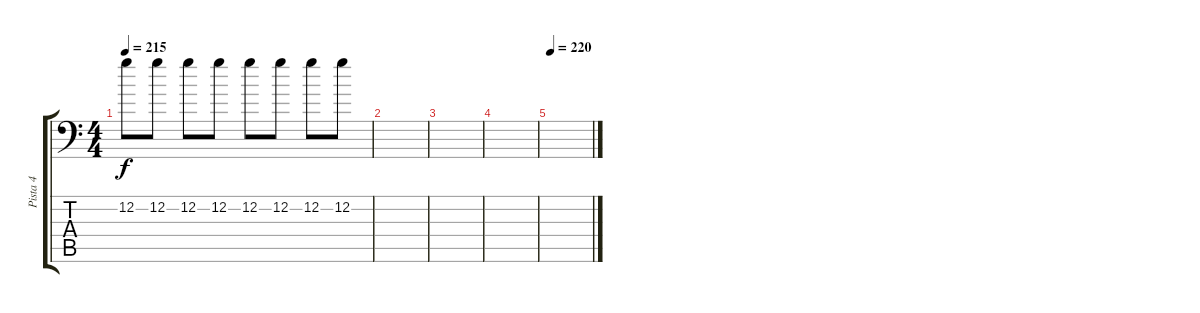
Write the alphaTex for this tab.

\track ("Pista 4" "Pista 4") {instrument distortionguitar}
\staff {score tabs}
\tuning (C4 G3 Eb3 Bb2 F2 Bb1) {hide}
\ts (4 4)
\tempo 215
\clef f4
\ks c
12.2.8{dy f} 12.2.8 12.2.8 12.2.8 12.2.8 12.2.8 12.2.8 12.2.8 |
|
|
|
\tempo 220
